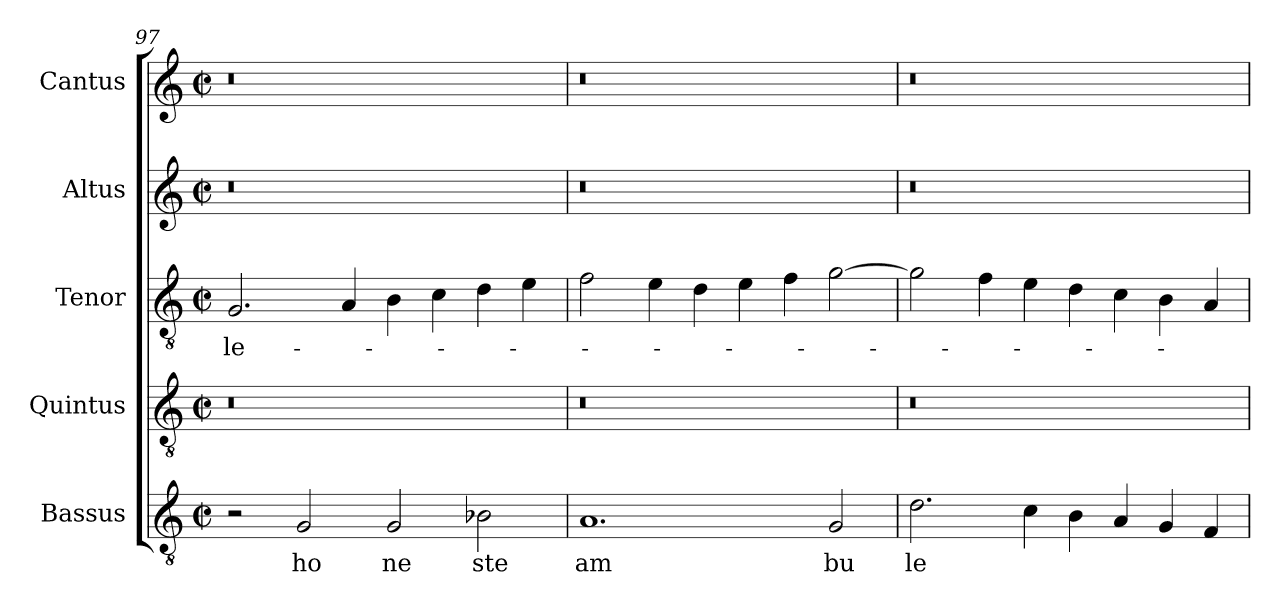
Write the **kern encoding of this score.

**kern	**text	**kern	**kern	**text	**kern	**kern
*part5	*part5	*part4	*part3	*part3	*part2	*part1
*staff5	*staff5	*staff4	*staff3	*staff3	*staff2	*staff1
*I"Bassus	*	*I"Quintus	*I"Tenor	*	*I"Altus	*I"Cantus
*clefGv2	*	*clefGv2	*clefGv2	*	*clefG2	*clefG2
*M2/2	*	*M2/2	*M2/2	*	*M2/2	*M2/2
*met(c|)	*	*met(c|)	*met(c|)	*	*met(c|)	*met(c|)
=97	=97	=97	=97	=97	=97	=97
!	!	!	!	!LO:LY:b:cj	!	!
2r	.	0r	2.G/	-le-	0r	0r
!	!LO:LY:b:cj	!	!	!	!	!
2G/	ho	.	.	.	.	.
.	.	.	4A/	.	.	.
!	!LO:LY:b:cj	!	!	!	!	!
2G/	ne	.	4B\	.	.	.
.	.	.	4c\	.	.	.
!	!LO:LY:b:cj	!	!	!	!	!
2B-X\	ste	.	4d\	.	.	.
.	.	.	4e\	.	.	.
=98	=98	=98	=98	=98	=98	=98
!	!LO:LY:b:cj	!	!	!	!	!
1.A	am	0r	2f\	.	0r	0r
.	.	.	4e\	.	.	.
.	.	.	4d\	.	.	.
.	.	.	4e\	.	.	.
.	.	.	4f\	.	.	.
!	!LO:LY:b:cj	!	!	!	!	!
2G/	bu	.	[>2g\	.	.	.
=99	=99	=99	=99	=99	=99	=99
!	!LO:LY:b:cj	!	!	!	!	!
2.d\	le	0r	2g\]	.	0r	0r
.	.	.	4f\	.	.	.
4c\	.	.	4e\	.	.	.
4B\	.	.	4d\	.	.	.
4A/	.	.	4c\	.	.	.
4G/	.	.	4B\	.	.	.
4F/	.	.	4A/	.	.	.
=	=	=	=	=	=	=
*-	*-	*-	*-	*-	*-	*-
